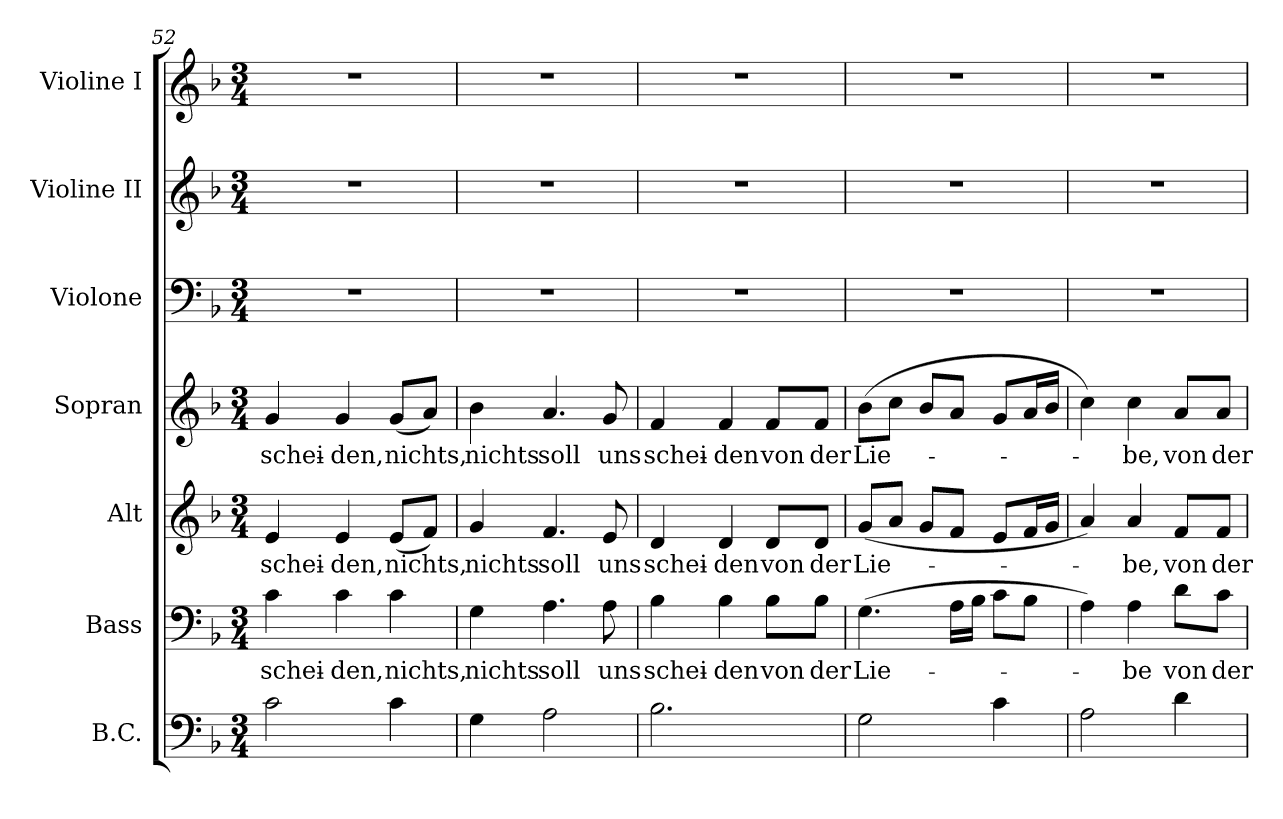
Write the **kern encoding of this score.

**kern	**kern	**text	**kern	**text	**kern	**text	**kern	**kern	**kern
*part7	*part6	*part6	*part5	*part5	*part4	*part4	*part3	*part2	*part1
*staff7	*staff6	*staff6	*staff5	*staff5	*staff4	*staff4	*staff3	*staff2	*staff1
*I"B.C.	*I"Bass	*	*I"Alt	*	*I"Sopran	*	*I"Violone	*I"Violine II	*I"Violine I
*	*I'B.	*	*I'A.	*	*I'S.	*	*	*I'Vln. II	*I'Vln. I
!!LO:LB:g=z
*clefF4	*clefF4	*	*clefG2	*	*clefG2	*	*clefF4	*clefG2	*clefG2
*k[b-]	*k[b-]	*	*k[b-]	*	*k[b-]	*	*k[b-]	*k[b-]	*k[b-]
*F:	*F:	*	*F:	*	*F:	*	*F:	*F:	*F:
*M3/4	*M3/4	*	*M3/4	*	*M3/4	*	*M3/4	*M3/4	*M3/4
=52	=52	=52	=52	=52	=52	=52	=52	=52	=52
!	!	!LO:LY:b:color=#000000	!	!	!	!	!	!	!
!	!	!	!	!LO:LY:b:color=#000000	!	!	!	!	!
!	!	!	!	!	!	!LO:LY:b:color=#000000	!LO:N:vis=1	!LO:N:vis=1	!LO:N:vis=1
2ci\	4ci\	schei-	4ei/	schei-	4gi/	schei-	2.r	2.r	2.r
!	!	!LO:LY:b:color=#000000	!	!	!	!	!	!	!
!	!	!	!	!LO:LY:b:color=#000000	!	!	!	!	!
!	!	!	!	!	!	!LO:LY:b:color=#000000	!	!	!
.	4ci\	-den,	4ei/	-den,	4gi/	-den,	.	.	.
!	!	!LO:LY:b:color=#000000	!	!	!	!	!	!	!
!	!	!	!	!LO:LY:b:color=#000000	!	!	!	!	!
!	!	!	!	!	!	!LO:LY:b:color=#000000	!	!	!
4ci\	4ci\	nichts,	(8ei/L	nichts,	(8gi/L	nichts,	.	.	.
.	.	.	8fi/J)	.	8ai/J)	.	.	.	.
=53	=53	=53	=53	=53	=53	=53	=53	=53	=53
!	!	!LO:LY:b:color=#000000	!	!	!	!	!	!	!
!	!	!	!	!LO:LY:b:color=#000000	!	!	!	!	!
!	!	!	!	!	!	!LO:LY:b:color=#000000	!LO:N:vis=1	!LO:N:vis=1	!LO:N:vis=1
4Gi\	4Gi\	nichts	4gi/	nichts	4b-i\	nichts	2.r	2.r	2.r
!	!	!LO:LY:b:color=#000000	!	!	!	!	!	!	!
!	!	!	!	!LO:LY:b:color=#000000	!	!	!	!	!
!	!	!	!	!	!	!LO:LY:b:color=#000000	!	!	!
2Ai\	4.Ai\	soll	4.fi/	soll	4.ai/	soll	.	.	.
!	!	!LO:LY:b:color=#000000	!	!	!	!	!	!	!
!	!	!	!	!LO:LY:b:color=#000000	!	!	!	!	!
!	!	!	!	!	!	!LO:LY:b:color=#000000	!	!	!
.	8Ai\	uns	8ei/	uns	8gi/	uns	.	.	.
=54	=54	=54	=54	=54	=54	=54	=54	=54	=54
!	!	!LO:LY:b:color=#000000	!	!	!	!	!	!	!
!	!	!	!	!LO:LY:b:color=#000000	!	!	!	!	!
!	!	!	!	!	!	!LO:LY:b:color=#000000	!LO:N:vis=1	!LO:N:vis=1	!LO:N:vis=1
2.B-i\	4B-i\	schei-	4di/	schei-	4fi/	schei-	2.r	2.r	2.r
!	!	!LO:LY:b:color=#000000	!	!	!	!	!	!	!
!	!	!	!	!LO:LY:b:color=#000000	!	!	!	!	!
!	!	!	!	!	!	!LO:LY:b:color=#000000	!	!	!
.	4B-i\	-den	4di/	-den	4fi/	-den	.	.	.
!	!	!LO:LY:b:color=#000000	!	!	!	!	!	!	!
!	!	!	!	!LO:LY:b:color=#000000	!	!	!	!	!
!	!	!	!	!	!	!LO:LY:b:color=#000000	!	!	!
.	8B-i\L	von	8di/L	von	8fi/L	von	.	.	.
!	!	!LO:LY:b:color=#000000	!	!	!	!	!	!	!
!	!	!	!	!LO:LY:b:color=#000000	!	!	!	!	!
!	!	!	!	!	!	!LO:LY:b:color=#000000	!	!	!
.	8B-i\J	der	8di/J	der	8fi/J	der	.	.	.
=55	=55	=55	=55	=55	=55	=55	=55	=55	=55
!	!	!LO:LY:b:color=#000000	!	!	!	!	!	!	!
!	!	!	!	!LO:LY:b:color=#000000	!	!	!	!	!
!	!	!	!	!	!	!LO:LY:b:color=#000000	!LO:N:vis=1	!LO:N:vis=1	!LO:N:vis=1
2Gi\	(4.Gi\	Lie-	(8gi/L	Lie-	(8b-i\L	Lie-	2.r	2.r	2.r
.	.	.	8ai/J	.	8cci\J	.	.	.	.
.	.	.	8gi/L	.	8b-i/L	.	.	.	.
.	16Ai\LL	.	8fi/J	.	8ai/J	.	.	.	.
.	16B-i\JJ	.	.	.	.	.	.	.	.
4ci\	8ci\L	.	8ei/L	.	8gi/L	.	.	.	.
.	8B-i\J	.	16fi/L	.	16ai/L	.	.	.	.
.	.	.	16gi/JJ	.	16b-i/JJ	.	.	.	.
=56	=56	=56	=56	=56	=56	=56	=56	=56	=56
!	!	!	!	!	!	!	!LO:N:vis=1	!LO:N:vis=1	!LO:N:vis=1
2Ai\	4Ai\)	.	4ai/)	.	4cci\)	.	2.r	2.r	2.r
!	!	!LO:LY:b:color=#000000	!	!	!	!	!	!	!
!	!	!	!	!LO:LY:b:color=#000000	!	!	!	!	!
!	!	!	!	!	!	!LO:LY:b:color=#000000	!	!	!
.	4Ai\	-be	4ai/	-be,	4cci\	-be,	.	.	.
!	!	!LO:LY:b:color=#000000	!	!	!	!	!	!	!
!	!	!	!	!LO:LY:b:color=#000000	!	!	!	!	!
!	!	!	!	!	!	!LO:LY:b:color=#000000	!	!	!
4di\	8di\L	von	8fi/L	von	8ai/L	von	.	.	.
!	!	!LO:LY:b:color=#000000	!	!	!	!	!	!	!
!	!	!	!	!LO:LY:b:color=#000000	!	!	!	!	!
!	!	!	!	!	!	!LO:LY:b:color=#000000	!	!	!
.	8ci\J	der	8fi/J	der	8ai/J	der	.	.	.
=	=	=	=	=	=	=	=	=	=
*-	*-	*-	*-	*-	*-	*-	*-	*-	*-
